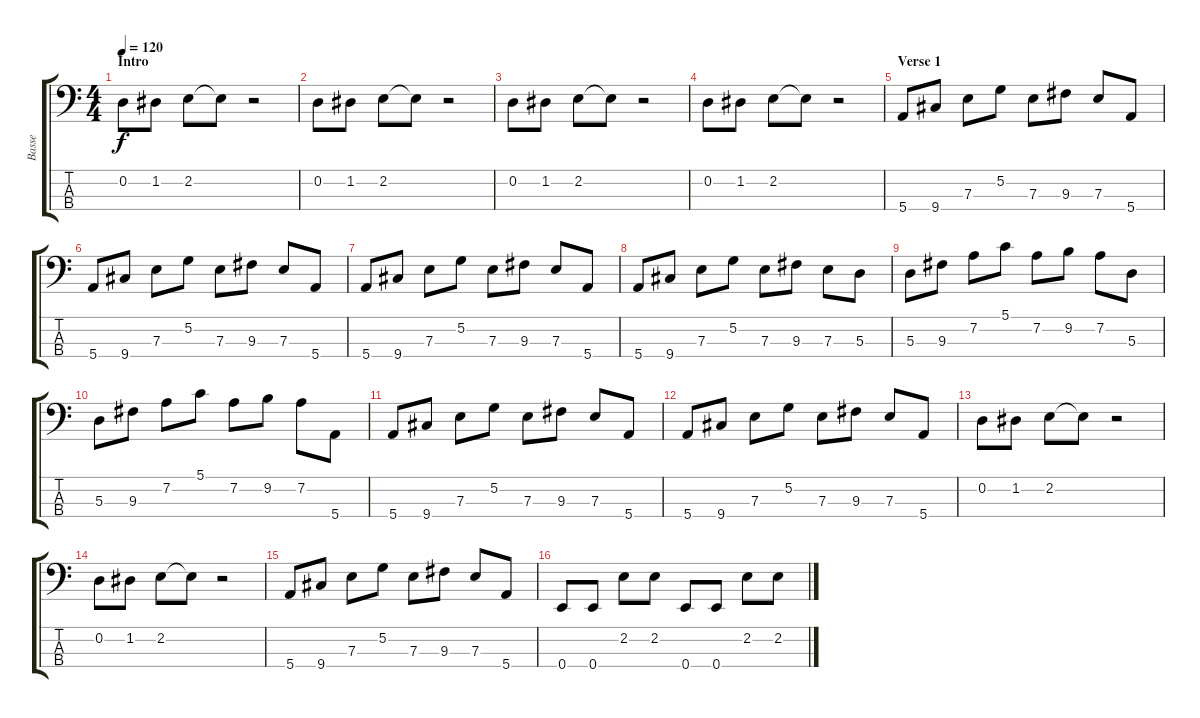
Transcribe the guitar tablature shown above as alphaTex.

\track ("Basse" "Basse") {instrument electricbasspick}
\staff {score tabs}
\tuning (G2 D2 A1 E1) {hide}
\ts (4 4)
\section ("" "Intro")
\tempo 120
\clef f4
\ks c
0.2.8{dy f instrument electricbasspick} 1.2.8 2.2.8 2.2{t}.8 r.2 |
0.2.8 1.2.8 2.2.8 2.2{t}.8 r.2 |
0.2.8 1.2.8 2.2.8 2.2{t}.8 r.2 |
0.2.8 1.2.8 2.2.8 2.2{t}.8 r.2 |
\section ("" "Verse 1")
5.4.8 9.4.8 7.3.8 5.2.8 7.3.8 9.3.8 7.3.8 5.4.8 |
5.4.8 9.4.8 7.3.8 5.2.8 7.3.8 9.3.8 7.3.8 5.4.8 |
5.4.8 9.4.8 7.3.8 5.2.8 7.3.8 9.3.8 7.3.8 5.4.8 |
5.4.8 9.4.8 7.3.8 5.2.8 7.3.8 9.3.8 7.3.8 5.3.8 |
5.3.8 9.3.8 7.2.8 5.1.8 7.2.8 9.2.8 7.2.8 5.3.8 |
5.3.8 9.3.8 7.2.8 5.1.8 7.2.8 9.2.8 7.2.8 5.4.8 |
5.4.8 9.4.8 7.3.8 5.2.8 7.3.8 9.3.8 7.3.8 5.4.8 |
5.4.8 9.4.8 7.3.8 5.2.8 7.3.8 9.3.8 7.3.8 5.4.8 |
0.2.8 1.2.8 2.2.8 2.2{t}.8 r.2 |
0.2.8 1.2.8 2.2.8 2.2{t}.8 r.2 |
5.4.8 9.4.8 7.3.8 5.2.8 7.3.8 9.3.8 7.3.8 5.4.8 |
0.4.8 0.4.8 2.2.8 2.2.8 0.4.8 0.4.8 2.2.8 2.2.8
